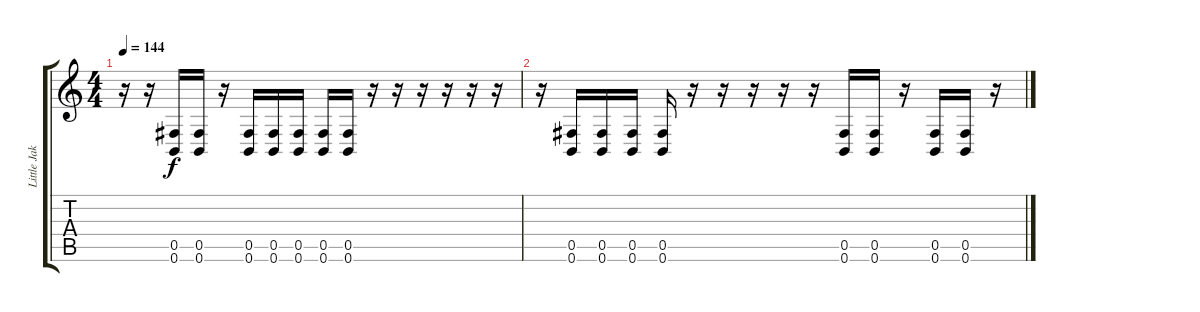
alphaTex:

\track ("Little Jake" "Little Jak") {instrument distortionguitar}
\staff {score tabs}
\tuning (Db4 Ab3 E3 B2 Gb2 B1) {hide}
\ts (4 4)
\tempo 144
\clef g2
\ks c
r.16{dy f} r.16 (0.5 0.6).16 (0.5 0.6).16 r.16 (0.5 0.6).16 (0.5 0.6).16 (0.5 0.6).16 (0.5 0.6).16 (0.5 0.6).16 r.16 r.16 r.16 r.16 r.16 r.16 |
r.16 (0.5 0.6).16 (0.5 0.6).16 (0.5 0.6).16 (0.5 0.6).16 r.16 r.16 r.16 r.16 r.16 (0.5 0.6).16 (0.5 0.6).16 r.16 (0.5 0.6).16 (0.5 0.6).16 r.16
